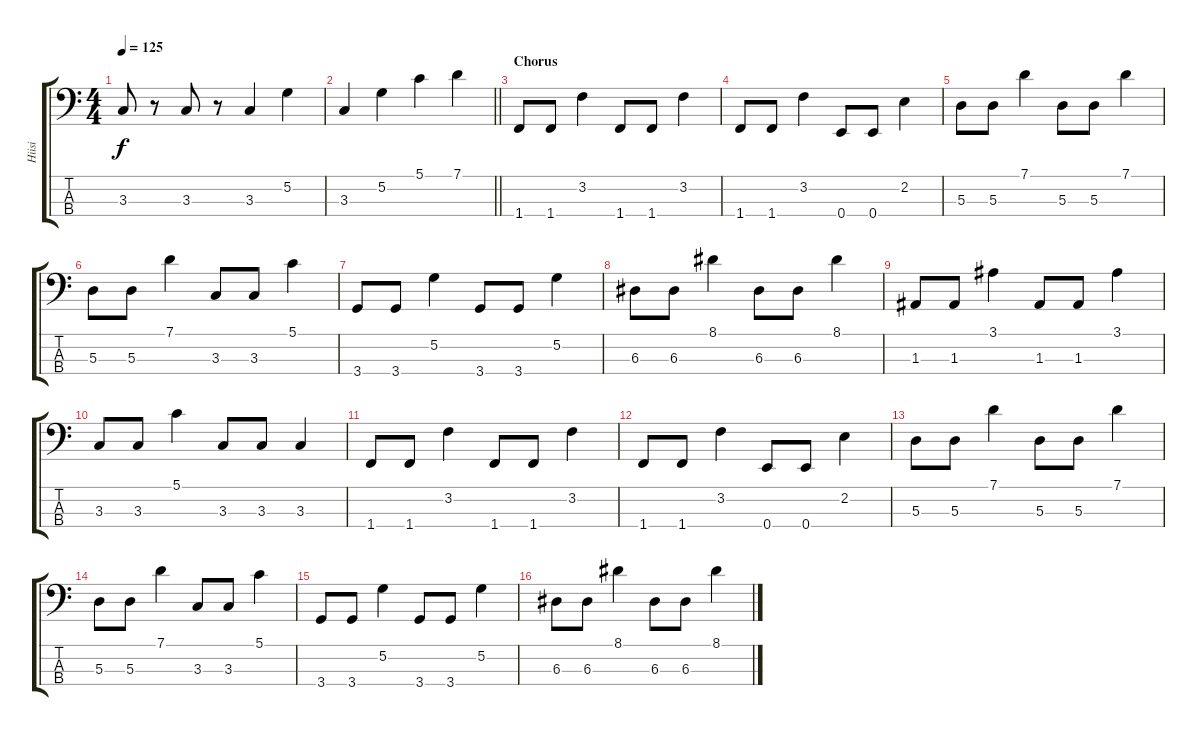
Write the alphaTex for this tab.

\track ("Hiisi" "Hiisi") {instrument electricbassfinger}
\staff {score tabs}
\tuning (G2 D2 A1 E1) {hide}
\ts (4 4)
\tempo 125
\clef f4
\ks c
3.3.8{dy f} r.8 3.3.8 r.8 3.3.4 5.2.4 |
\barLineRight lightlight
3.3.4 5.2.4 5.1.4 7.1.4 |
\section ("" "Chorus ")
1.4.8 1.4.8 3.2.4 1.4.8 1.4.8 3.2.4 |
1.4.8 1.4.8 3.2.4 0.4.8 0.4.8 2.2.4 |
5.3.8 5.3.8 7.1.4 5.3.8 5.3.8 7.1.4 |
5.3.8 5.3.8 7.1.4 3.3.8 3.3.8 5.1.4 |
3.4.8 3.4.8 5.2.4 3.4.8 3.4.8 5.2.4 |
6.3.8 6.3.8 8.1.4 6.3.8 6.3.8 8.1.4 |
1.3.8 1.3.8 3.1.4 1.3.8 1.3.8 3.1.4 |
3.3.8 3.3.8 5.1.4 3.3.8 3.3.8 3.3.4 |
1.4.8 1.4.8 3.2.4 1.4.8 1.4.8 3.2.4 |
1.4.8 1.4.8 3.2.4 0.4.8 0.4.8 2.2.4 |
5.3.8 5.3.8 7.1.4 5.3.8 5.3.8 7.1.4 |
5.3.8 5.3.8 7.1.4 3.3.8 3.3.8 5.1.4 |
3.4.8 3.4.8 5.2.4 3.4.8 3.4.8 5.2.4 |
6.3.8 6.3.8 8.1.4 6.3.8 6.3.8 8.1.4
